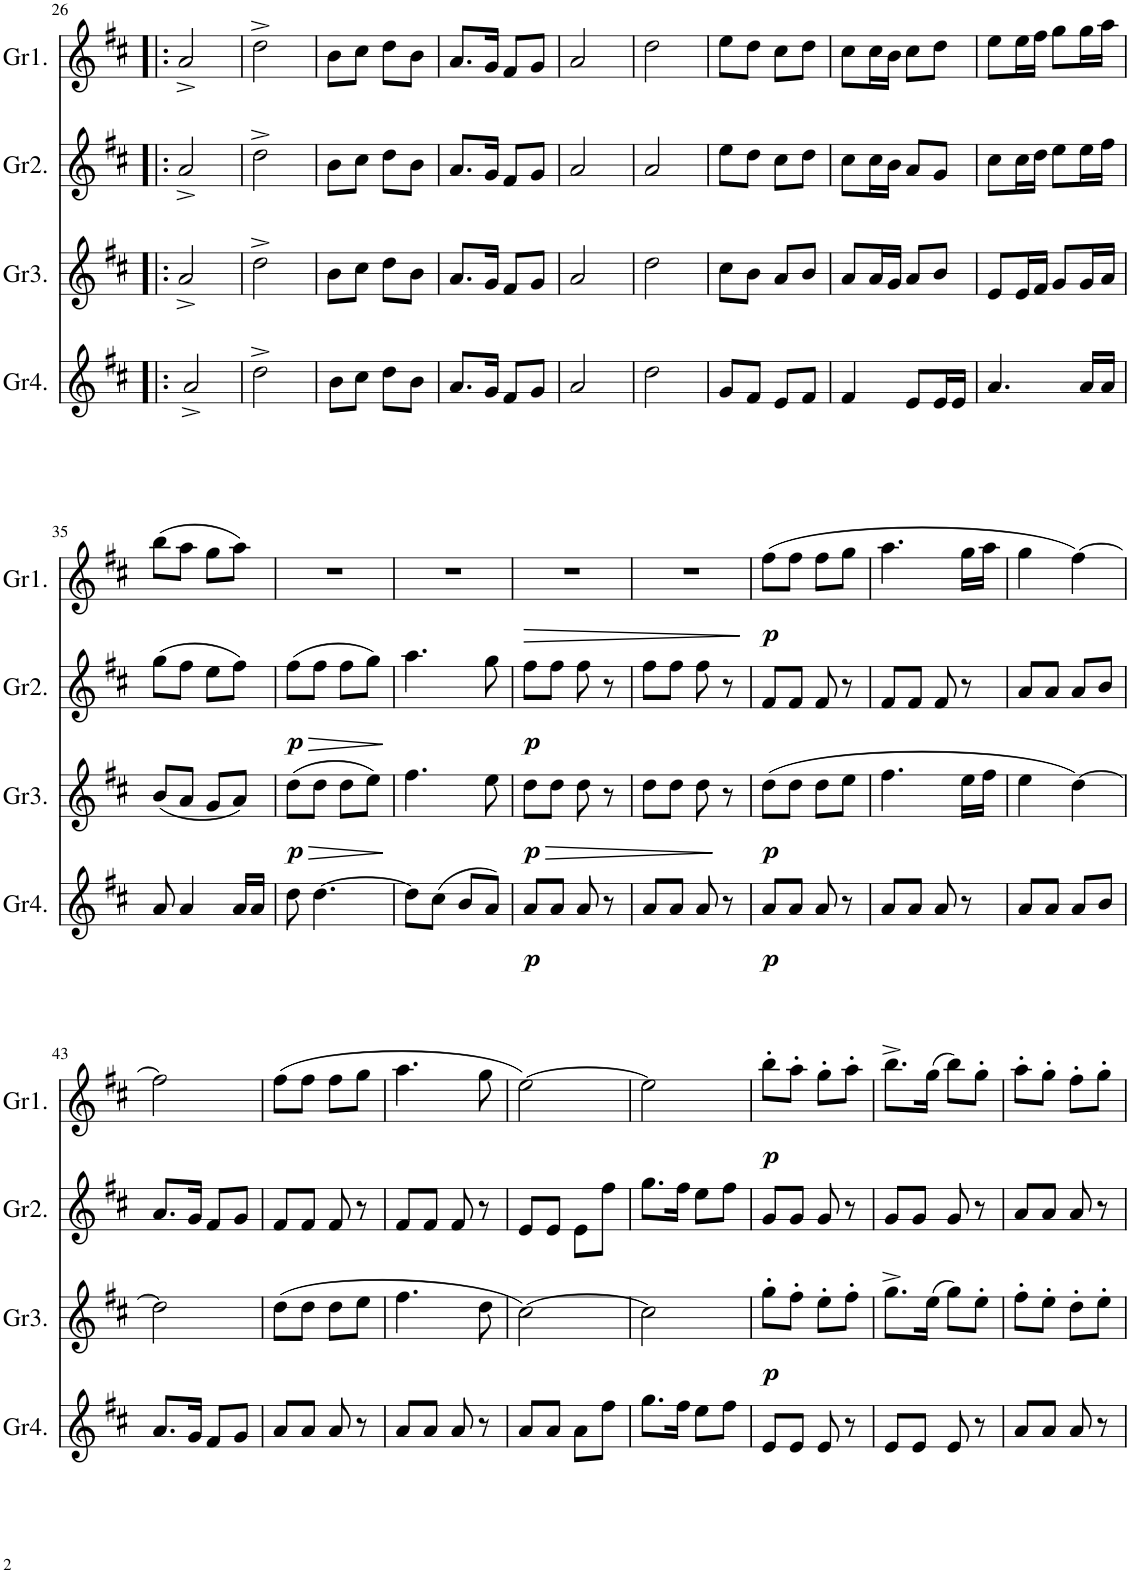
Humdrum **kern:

**kern	**dynam	**kern	**dynam	**kern	**dynam	**kern	**dynam
*part4	*part4	*part3	*part3	*part2	*part2	*part1	*part1
*staff4	*staff4	*staff3	*staff3	*staff2	*staff2	*staff1	*staff1
*I"Gralla4	*	*I"Gralla3	*	*I"Gralla2	*	*I"Gralla1	*
*I'Gr4.	*	*I'Gr3.	*	*I'Gr2.	*	*I'Gr1.	*
!!LO:PB:g=z
*clefG2	*	*clefG2	*	*clefG2	*	*clefG2	*
*k[f#c#]	*	*k[f#c#]	*	*k[f#c#]	*	*k[f#c#]	*
*M2/4	*	*M2/4	*	*M2/4	*	*M2/4	*
=26!|:	=26!|:	=26!|:	=26!|:	=26!|:	=26!|:	=26!|:	=26!|:
2a^/	.	2a^/	.	2a^/	.	2a^/	.
=27	=27	=27	=27	=27	=27	=27	=27
2dd^\	.	2dd^\	.	2dd^\	.	2dd^\	.
=28	=28	=28	=28	=28	=28	=28	=28
8b\L	.	8b\L	.	8b\L	.	8b\L	.
8cc#\J	.	8cc#\J	.	8cc#\J	.	8cc#\J	.
8dd\L	.	8dd\L	.	8dd\L	.	8dd\L	.
8b\J	.	8b\J	.	8b\J	.	8b\J	.
=29	=29	=29	=29	=29	=29	=29	=29
8.a/L	.	8.a/L	.	8.a/L	.	8.a/L	.
16g/Jk	.	16g/Jk	.	16g/Jk	.	16g/Jk	.
8f#/L	.	8f#/L	.	8f#/L	.	8f#/L	.
8g/J	.	8g/J	.	8g/J	.	8g/J	.
=30	=30	=30	=30	=30	=30	=30	=30
2a/	.	2a/	.	2a/	.	2a/	.
=31	=31	=31	=31	=31	=31	=31	=31
2dd\	.	2dd\	.	2a/	.	2dd\	.
=32	=32	=32	=32	=32	=32	=32	=32
8g/L	.	8cc#\L	.	8ee\L	.	8ee\L	.
8f#/J	.	8b\J	.	8dd\J	.	8dd\J	.
8e/L	.	8a/L	.	8cc#\L	.	8cc#\L	.
8f#/J	.	8b/J	.	8dd\J	.	8dd\J	.
=33	=33	=33	=33	=33	=33	=33	=33
4f#/	.	8a/L	.	8cc#\L	.	8cc#\L	.
.	.	16a/L	.	16cc#\L	.	16cc#\L	.
.	.	16g/JJ	.	16b\JJ	.	16b\JJ	.
8e/L	.	8a/L	.	8a/L	.	8cc#\L	.
16e/L	.	8b/J	.	8g/J	.	8dd\J	.
16e/JJ	.	.	.	.	.	.	.
=34	=34	=34	=34	=34	=34	=34	=34
4.a/	.	8e/L	.	8cc#\L	.	8ee\L	.
.	.	16e/L	.	16cc#\L	.	16ee\L	.
.	.	16f#/JJ	.	16dd\JJ	.	16ff#\JJ	.
.	.	8g/L	.	8ee\L	.	8gg\L	.
16a/LL	.	16g/L	.	16ee\L	.	16gg\L	.
16a/JJ	.	16a/JJ	.	16ff#\JJ	.	16aa\JJ	.
!!LO:LB:g=z
=35	=35	=35	=35	=35	=35	=35	=35
8a/	.	(8b/L	.	(8gg\L	.	(8bb\L	.
4a/	.	8a/J	.	8ff#\J	.	8aa\J	.
.	.	8g/L	.	8ee\L	.	8gg\L	.
16a/LL	.	8a/J)	.	8ff#\J)	.	8aa\J)	.
16a/JJ	.	.	.	.	.	.	.
=36	=36	=36	=36	=36	=36	=36	=36
!	!	!	!LO:HP:b	!	!LO:HP:b	!	!
!	!	!	!LO:DY:n=1:b	!	!LO:DY:n=1:b	!	!
8dd\	.	(8dd\L	> p	(8ff#\L	> p	2r	.
[4.dd\	.	8dd\J	.	8ff#\J	.	.	.
.	.	8dd\L	.	8ff#\L	.	.	.
.	.	8ee\J)	.	8gg\J)	.	.	.
.	.	.	]	.	]	.	.
=37	=37	=37	=37	=37	=37	=37	=37
8dd\L]	.	4.ff#\	.	4.aa\	.	2r	.
(8cc#\J	.	.	.	.	.	.	.
8b/L	.	.	.	.	.	.	.
8a/J)	.	8ee\	.	8gg\	.	.	.
=38	=38	=38	=38	=38	=38	=38	=38
!	!LO:DY:b	!	!LO:HP:b	!	!	!	!LO:HP:b
!	!	!	!LO:DY:n=1:b	!	!LO:DY:b	!	!
8a/L	p	8dd\L	> p	8ff#\L	p	2r	>
8a/J	.	8dd\J	.	8ff#\J	.	.	.
8a/	.	8dd\	.	8ff#\	.	.	.
8r	.	8r	.	8r	.	.	.
=39	=39	=39	=39	=39	=39	=39	=39
8a/L	.	8dd\L	.	8ff#\L	.	2r	.
8a/J	.	8dd\J	.	8ff#\J	.	.	.
8a/	.	8dd\	.	8ff#\	.	.	.
8r	.	8r	]	8r	.	.	.
.	.	.	.	.	.	.	]
=40	=40	=40	=40	=40	=40	=40	=40
!	!LO:DY:b	!	!LO:DY:b	!	!	!	!LO:DY:b
8a/L	p	(8dd\L	p	8f#/L	.	(8ff#\L	p
8a/J	.	8dd\J	.	8f#/J	.	8ff#\J	.
8a/	.	8dd\L	.	8f#/	.	8ff#\L	.
8r	.	8ee\J	.	8r	.	8gg\J	.
=41	=41	=41	=41	=41	=41	=41	=41
8a/L	.	4.ff#\	.	8f#/L	.	4.aa\	.
8a/J	.	.	.	8f#/J	.	.	.
8a/	.	.	.	8f#/	.	.	.
8r	.	16ee\LL	.	8r	.	16gg\LL	.
.	.	16ff#\JJ	.	.	.	16aa\JJ	.
=42	=42	=42	=42	=42	=42	=42	=42
8a/L	.	4ee\	.	8a/L	.	4gg\	.
8a/J	.	.	.	8a/J	.	.	.
8a/L	.	[4dd\)	.	8a/L	.	[4ff#\)	.
8b/J	.	.	.	8b/J	.	.	.
!!LO:LB:g=z
=43	=43	=43	=43	=43	=43	=43	=43
8.a/L	.	2dd\]	.	8.a/L	.	2ff#\]	.
16g/Jk	.	.	.	16g/Jk	.	.	.
8f#/L	.	.	.	8f#/L	.	.	.
8g/J	.	.	.	8g/J	.	.	.
=44	=44	=44	=44	=44	=44	=44	=44
8a/L	.	(8dd\L	.	8f#/L	.	(8ff#\L	.
8a/J	.	8dd\J	.	8f#/J	.	8ff#\J	.
8a/	.	8dd\L	.	8f#/	.	8ff#\L	.
8r	.	8ee\J	.	8r	.	8gg\J	.
=45	=45	=45	=45	=45	=45	=45	=45
8a/L	.	4.ff#\	.	8f#/L	.	4.aa\	.
8a/J	.	.	.	8f#/J	.	.	.
8a/	.	.	.	8f#/	.	.	.
8r	.	8dd\	.	8r	.	8gg\	.
=46	=46	=46	=46	=46	=46	=46	=46
8a/L	.	[2cc#\)	.	8e/L	.	[2ee\)	.
8a/J	.	.	.	8e/J	.	.	.
8a\L	.	.	.	8e\L	.	.	.
8ff#\J	.	.	.	8ff#\J	.	.	.
=47	=47	=47	=47	=47	=47	=47	=47
8.gg\L	.	2cc#\]	.	8.gg\L	.	2ee\]	.
16ff#\Jk	.	.	.	16ff#\Jk	.	.	.
8ee\L	.	.	.	8ee\L	.	.	.
8ff#\J	.	.	.	8ff#\J	.	.	.
=48	=48	=48	=48	=48	=48	=48	=48
!	!	!	!LO:DY:b	!	!	!	!LO:DY:b
8e/L	.	8gg'\L	p	8g/L	.	8bb'\L	p
8e/J	.	8ff#'\J	.	8g/J	.	8aa'\J	.
8e/	.	8ee'\L	.	8g/	.	8gg'\L	.
8r	.	8ff#'\J	.	8r	.	8aa'\J	.
=49	=49	=49	=49	=49	=49	=49	=49
8e/L	.	8.gg^\L	.	8g/L	.	8.bb^\L	.
8e/J	.	.	.	8g/J	.	.	.
.	.	(16ee\Jk	.	.	.	(16gg\Jk	.
8e/	.	8gg\L)	.	8g/	.	8bb\L)	.
8r	.	8ee'\J	.	8r	.	8gg'\J	.
=50	=50	=50	=50	=50	=50	=50	=50
8a/L	.	8ff#'\L	.	8a/L	.	8aa'\L	.
8a/J	.	8ee'\J	.	8a/J	.	8gg'\J	.
8a/	.	8dd'\L	.	8a/	.	8ff#'\L	.
8r	.	8ee'\J	.	8r	.	8gg'\J	.
=	=	=	=	=	=	=	=
*-	*-	*-	*-	*-	*-	*-	*-
